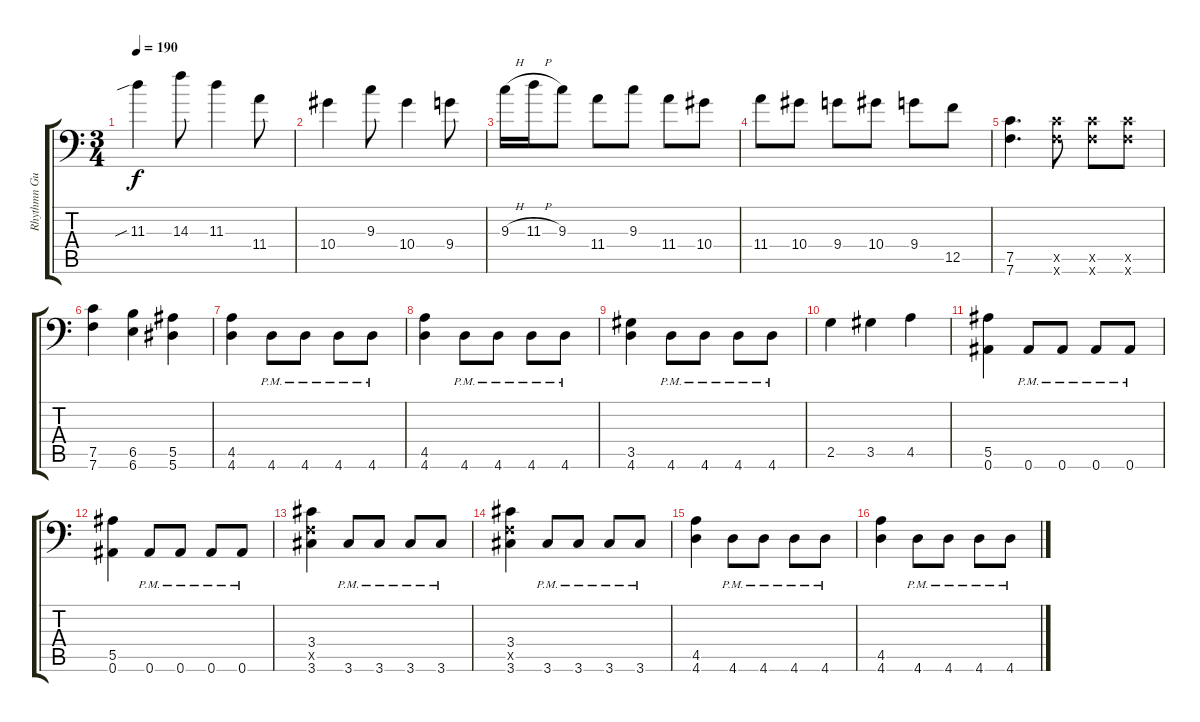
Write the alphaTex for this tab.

\track ("Rhythmn Guitar #1" "Rhythmn Gu") {instrument overdrivenguitar}
\staff {score tabs}
\tuning (C4 G3 Eb3 Bb2 F2 Bb1) {hide}
\ts (3 4)
\tempo 190
\clef f4
\ks c
11.3{sib}.4{dy f} 14.3.8 11.3.4 11.4.8 |
10.4.4 9.3.8 10.4.4 9.4.8 |
9.3{h}.16 11.3{h}.16 9.3.8 11.4.8 9.3.8 11.4.8 10.4.8 |
11.4.8 10.4.8 9.4.8 10.4.8 9.4.8 12.5.8 |
(7.5 7.6).4{d} (7.5{x} 7.6{x}).8 (7.5{x} 7.6{x}).8 (7.5{x} 7.6{x}).8 |
(7.5 7.6).4 (6.5 6.6).4 (5.5 5.6).4 |
(4.5 4.6).4 4.6{pm}.8 4.6{pm}.8 4.6{pm}.8 4.6{pm}.8 |
(4.5 4.6).4 4.6{pm}.8 4.6{pm}.8 4.6{pm}.8 4.6{pm}.8 |
(3.5 4.6).4 4.6{pm}.8 4.6{pm}.8 4.6{pm}.8 4.6{pm}.8 |
2.5.4 3.5.4 4.5.4 |
(5.5 0.6).4 0.6{pm}.8 0.6{pm}.8 0.6{pm}.8 0.6{pm}.8 |
(5.5 0.6).4 0.6{pm}.8 0.6{pm}.8 0.6{pm}.8 0.6{pm}.8 |
(3.4 0.5{x} 3.6).4 3.6{pm}.8 3.6{pm}.8 3.6{pm}.8 3.6{pm}.8 |
(3.4 0.5{x} 3.6).4 3.6{pm}.8 3.6{pm}.8 3.6{pm}.8 3.6{pm}.8 |
(4.5 4.6).4 4.6{pm}.8 4.6{pm}.8 4.6{pm}.8 4.6{pm}.8 |
(4.5 4.6).4 4.6{pm}.8 4.6{pm}.8 4.6{pm}.8 4.6{pm}.8
